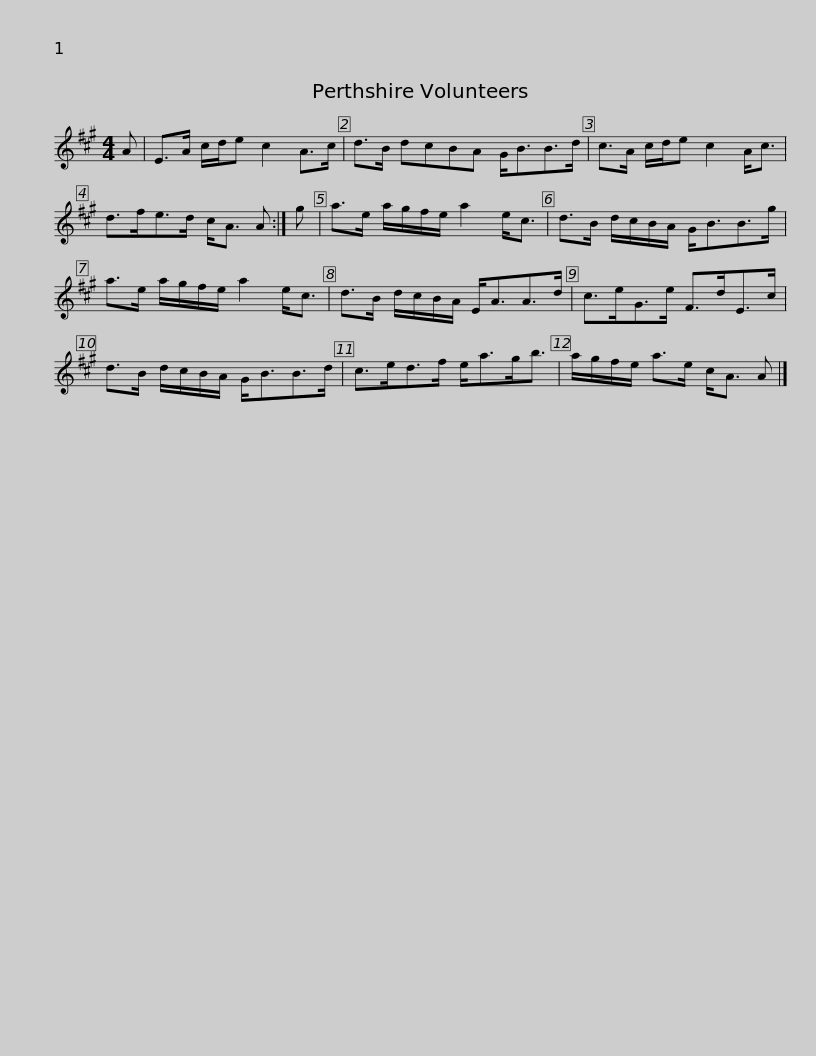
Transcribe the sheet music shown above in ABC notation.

X:1
L:1/8
M:4/4
I:linebreak $
K:A
V:1 treble
V:1
 A | E>A c/d/e c2 A>c | d>B dcBA G<BB>d | c>A c/d/e c2 A<c | d>fe>d c<A A :| %5
 g |$ a>e a/g/f/e/ a2 e<c | d>B d/c/B/A/ G<BB>g | a>e a/g/f/e/ a2 e<c | d>B d/c/B/A/ E<AA>d |$ %10
 c>eG>e F>dE>c | d>B d/c/B/A/ G<BB>d | c>ed>f e<ag<b | a/g/f/e/ a>e c<A A |] %14
